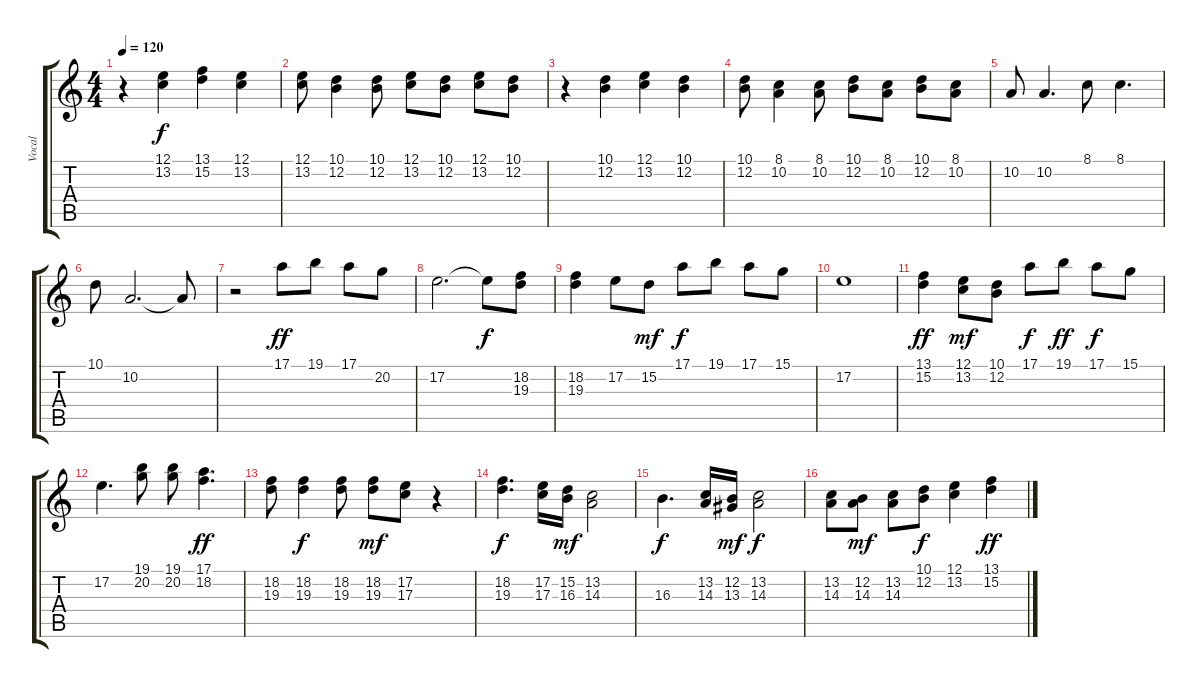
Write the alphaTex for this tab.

\track ("Vocal" "Vocal") {instrument acousticgrandpiano}
\staff {score tabs}
\tuning (E4 B3 G3 D3 A2 E2) {hide}
\ts (4 4)
\tempo 120
\clef g2
\ks c
r.4{dy f} (12.1 13.2).4 (13.1 15.2).4 (12.1 13.2).4 |
(12.1 13.2).8 (10.1 12.2).4 (10.1 12.2).8 (12.1 13.2).8 (10.1 12.2).8 (12.1 13.2).8 (10.1 12.2).8 |
r.4 (10.1 12.2).4 (12.1 13.2).4 (10.1 12.2).4 |
(10.1 12.2).8 (8.1 10.2).4 (8.1 10.2).8 (10.1 12.2).8 (8.1 10.2).8 (10.1 12.2).8 (8.1 10.2).8 |
10.2.8 10.2.4{d} 8.1.8 8.1.4{d} |
10.1.8 10.2.2{d} 10.2{t}.8 |
r.2 17.1.8{dy ff} 19.1.8 17.1.8 20.2.8 |
17.2.2{d} 17.2{t}.8{dy f} (18.2 19.3).8 |
(18.2 19.3).4 17.2.8 15.2.8{dy mf} 17.1.8{dy f} 19.1.8 17.1.8 15.1.8 |
17.2.1 |
(13.1 15.2).4{dy ff} (12.1 13.2).8{dy mf} (10.1 12.2).8 17.1.8{dy f} 19.1.8{dy ff} 17.1.8{dy f} 15.1.8 |
17.2.4{d} (19.1 20.2).8 (19.1 20.2).8 (17.1 18.2).4{d dy ff} |
(18.2 19.3).8 (18.2 19.3).4{dy f} (18.2 19.3).8 (18.2 19.3).8{dy mf} (17.2 17.3).8 r.4 |
(18.2 19.3).4{d dy f} (17.2 17.3).16 (15.2 16.3).16{dy mf} (13.2 14.3).2 |
16.3.4{d dy f} (13.2 14.3).16 (12.2 13.3).16{dy mf} (13.2 14.3).2{dy f} |
(13.2 14.3).8 (12.2 14.3).8{dy mf} (13.2 14.3).8 (10.1 12.2).8{dy f} (12.1 13.2).4 (13.1 15.2).4{dy ff}
